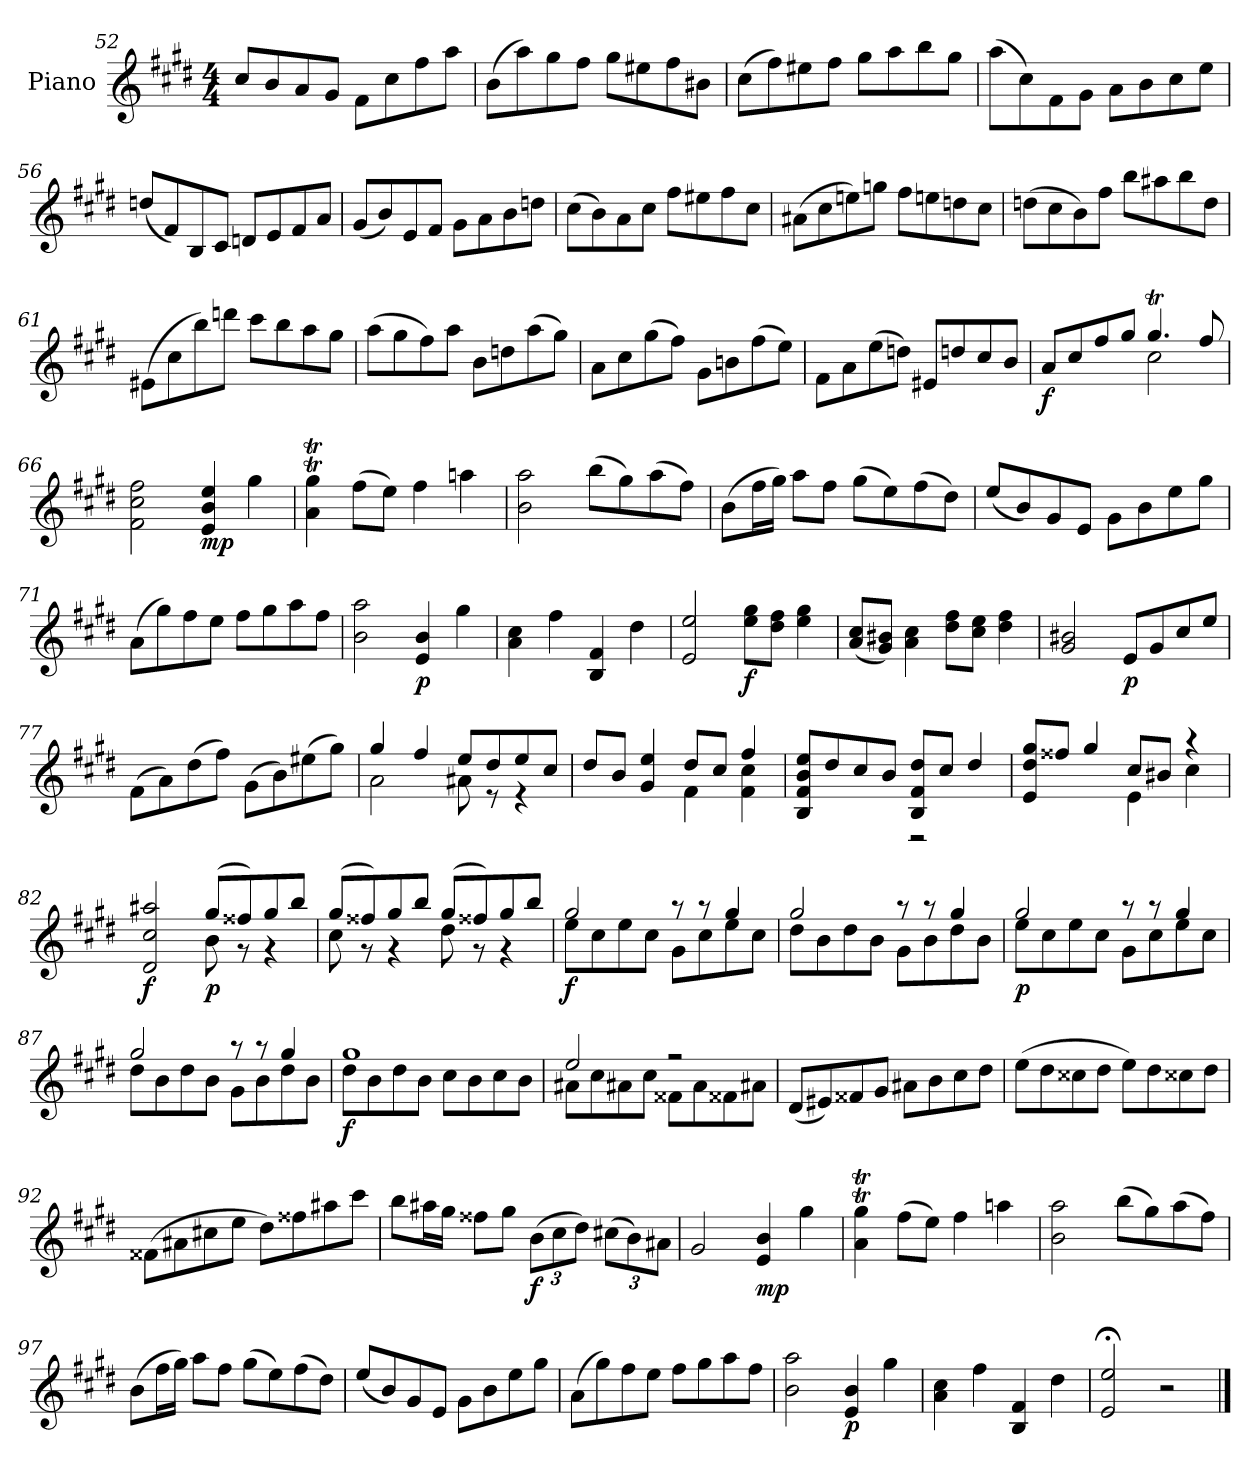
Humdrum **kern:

**kern	**dynam
*part1	*part1
*staff1	*staff1
*I"Piano	*
*I'Pno.	*
*clefG2	*
*k[f#c#g#d#]	*
*M4/4	*
=52	=52
8cc#/L	.
8b/	.
8a/	.
8g#/J	.
8f#\L	.
8cc#\	.
8ff#\	.
8aa\J	.
=53	=53
(8b\L	.
8aa\)	.
8gg#\	.
8ff#\J	.
8gg#\L	.
8ee#X\	.
8ff#\	.
8b#X\J	.
=54	=54
(8cc#\L	.
8ff#\)	.
8ee#X\	.
8ff#\J	.
8gg#\L	.
8aa\	.
8bb\	.
8gg#\J	.
!!LO:PB:g=z
=55	=55
(8aa\L	.
8cc#\)	.
8f#\	.
8g#\J	.
8a\L	.
8b\	.
8cc#\	.
8ee\J	.
=56	=56
(8ddn/L	.
8f#/)	.
8B/	.
8c#/J	.
8dn/L	.
8e/	.
8f#/	.
8a/J	.
=57	=57
(8g#/L	.
8b/)	.
8e/	.
8f#/J	.
8g#\L	.
8a\	.
8b\	.
8ddn\J	.
=58	=58
(8cc#\L	.
8b\)	.
8a\	.
8cc#\J	.
8ff#\L	.
8ee#X\	.
8ff#\	.
8cc#\J	.
!!LO:LB:g=z
=59	=59
(8a#X\L	.
8cc#\	.
8een\)	.
8ggn\J	.
8ff#\L	.
8een\	.
8ddn\	.
8cc#\J	.
=60	=60
(8ddn\L	.
8cc#\	.
8b\)	.
8ff#\J	.
8bb\L	.
8aa#X\	.
8bb\	.
8dd\J	.
=61	=61
(8e#X\L	.
8cc#\	.
8bb\)	.
8dddn\J	.
8ccc#\L	.
8bb\	.
8aa\	.
8gg#\J	.
=62	=62
(8aa\L	.
8gg#\	.
8ff#\)	.
8aa\J	.
8b\L	.
8ddn\	.
(8aa\	.
8gg#\J)	.
!!LO:LB:g=z
=63	=63
8a\L	.
8cc#\	.
(8gg#\	.
8ff#\J)	.
8g#\L	.
8bn\	.
(8ff#\	.
8ee\J)	.
=64	=64
8f#\L	.
8a\	.
(8ee\	.
8ddn\J)	.
8e#X/L	.
8ddn/	.
8cc#/	.
8b/J	.
=65	=65
*^	*
!	!	!LO:DY:b
8a/L	2ryy	f
8cc#/	.	.
8ff#/	.	.
8gg#/J	.	.
4.gg#t/	2cc#\	.
8ff#/	.	.
*v	*v	*
=66	=66
2f#\ 2cc#\ 2ff#\	.
!	!LO:DY:b
4e/ 4b/ 4ee/	mp
4gg#\	.
=67	=67
4a\T 4gg#\T	.
(8ff#\L	.
8ee\J)	.
4ff#\	.
4aa\	.
=68	=68
2b\ 2aa\	.
(8bb\L	.
8gg#\)	.
(8aa\	.
8ff#\J)	.
!!LO:LB:g=z
=69	=69
(8b\L	.
16ff#\L	.
16gg#\JJ)	.
8aa\L	.
8ff#\J	.
(8gg#\L	.
8ee\)	.
(8ff#\	.
8dd#\J)	.
=70	=70
(8ee/L	.
8b/)	.
8g#/	.
8e/J	.
8g#\L	.
8b\	.
8ee\	.
8gg#\J	.
=71	=71
(8a\L	.
8gg#\)	.
8ff#\	.
8ee\J	.
8ff#\L	.
8gg#\	.
8aa\	.
8ff#\J	.
=72	=72
2b\ 2aa\	.
!	!LO:DY:b
4e/ 4b/	p
4gg#\	.
=73	=73
4a\ 4cc#\	.
4ff#\	.
4B/ 4f#/	.
4dd#\	.
=74	=74
2e/ 2ee/	.
!	!LO:DY:b
8ee\ 8gg#\L	f
8dd#\ 8ff#\J	.
4ee\ 4gg#\	.
!!LO:LB:g=z
=75	=75
(8a/ 8cc#/L	.
8g#/ 8b#X/J)	.
4a\ 4cc#\	.
8dd#\ 8ff#\L	.
8cc#\ 8ee\J	.
4dd#\ 4ff#\	.
=76	=76
2g#/ 2b#X/	.
!	!LO:DY:b
8e/L	p
8g#/	.
8cc#/	.
8ee/J	.
=77	=77
(8f#\L	.
8a\)	.
(8dd#\	.
8ff#\J)	.
(8g#\L	.
8b\)	.
(8ee#X\	.
8gg#\J)	.
=78	=78
*^	*
4gg#/	2a\	.
4ff#/	.	.
8ee/L	8a#X\	.
8dd#/	8r	.
8ee/	4r	.
8cc#/J	.	.
=79	=79	=79
8dd#/L	2ryy	.
8b/J	.	.
4g#/ 4ee/	.	.
8dd#/L	4f#\	.
8cc#/J	.	.
4ff#/	4f#\ 4cc#\	.
=80	=80	=80
8B/ 8f#/ 8b/ 8ee/L	2ryy	.
8dd#/	.	.
8cc#/	.	.
8b/J	.	.
8B/ 8f#/ 8dd#/L	2r	.
8cc#/J	.	.
4dd#/	.	.
!!LO:LB:g=z	!!
=81	=81	=81
8e/ 8dd#/ 8gg#/L	2ryy	.
8ff##X/J	.	.
4gg#/	.	.
8cc#/L	4e\	.
8b#X/J	.	.
4raa	4cc#\	.
=82	=82	=82
!	!	!LO:DY:b
2d#/ 2cc#/ 2aa#X/	2ryy	f
!	!	!LO:DY:b
(8gg#/L	8b\	p
8ff##X/)	8r	.
8gg#/	4r	.
8bb/J	.	.
=83	=83	=83
(8gg#/L	8cc#\	.
8ff##X/)	8r	.
8gg#/	4r	.
8bb/J	.	.
(8gg#/L	8dd#\	.
8ff##X/)	8r	.
8gg#/	4r	.
8bb/J	.	.
=84	=84	=84
!	!	!LO:DY:b
2gg#/	8ee\L	f
.	8cc#\	.
.	8ee\	.
.	8cc#\J	.
8r	8g#\L	.
8r	8cc#\	.
4gg#/	8ee\	.
.	8cc#\J	.
=85	=85	=85
2gg#/	8dd#\L	.
.	8b\	.
.	8dd#\	.
.	8b\J	.
8r	8g#\L	.
8r	8b\	.
4gg#/	8dd#\	.
.	8b\J	.
!!LO:LB:g=z	!!
=86	=86	=86
!	!	!LO:DY:b
2gg#/	8ee\L	p
.	8cc#\	.
.	8ee\	.
.	8cc#\J	.
8r	8g#\L	.
8r	8cc#\	.
4gg#/	8ee\	.
.	8cc#\J	.
=87	=87	=87
2gg#/	8dd#\L	.
.	8b\	.
.	8dd#\	.
.	8b\J	.
8r	8g#\L	.
8r	8b\	.
4gg#/	8dd#\	.
.	8b\J	.
=88	=88	=88
!	!	!LO:DY:b
1gg#	8dd#\L	f
.	8b\	.
.	8dd#\	.
.	8b\J	.
.	8cc#\L	.
.	8b\	.
.	8cc#\	.
.	8b\J	.
=89	=89	=89
2ee/	8a#X\L	.
.	8cc#\	.
.	8a#X\	.
.	8cc#\J	.
2r	8f##X\L	.
.	8a#\	.
.	8f##X\	.
.	8a#X\J	.
*v	*v	*
!!LO:LB:g=z
=90	=90
(8d#/L	.
8e#X/)	.
8f##X/	.
8g#/J	.
8a#X\L	.
8b\	.
8cc#\	.
8dd#\J	.
=91	=91
(8ee\L	.
8dd#\	.
8cc##X\	.
8dd#\J	.
8ee\L)	.
8dd#\	.
8cc##X\	.
8dd#\J	.
=92	=92
(8f##X\L	.
8a#X\	.
8cc#X\	.
8ee\J	.
8dd#\L)	.
8ff##X\	.
8aa#X\	.
8ccc#\J	.
!!LO:LB:g=z
=93	=93
8bb\L	.
16aa#X\L	.
16gg#\JJ	.
8ff##X\L	.
8gg#\J	.
*Xbrackettup	*
!	!LO:DY:b
(12b\L	f
12cc#\	.
12dd#\J)	.
(12cc#X\L	.
12b\)	.
12a#X\J	.
=94	=94
2g#/	.
!	!LO:DY:b
4e/ 4b/	mp
4gg#\	.
=95	=95
4a\T 4gg#\T	.
(8ff#\L	.
8ee\J)	.
4ff#\	.
4aa\	.
=96	=96
2b\ 2aa\	.
(8bb\L	.
8gg#\)	.
(8aa\	.
8ff#\J)	.
=97	=97
(8b\L	.
16ff#\L	.
16gg#\JJ)	.
8aa\L	.
8ff#\J	.
(8gg#\L	.
8ee\)	.
(8ff#\	.
8dd#\J)	.
!!LO:LB:g=z
=98	=98
(8ee/L	.
8b/)	.
8g#/	.
8e/J	.
8g#\L	.
8b\	.
8ee\	.
8gg#\J	.
=99	=99
(8a\L	.
8gg#\)	.
8ff#\	.
8ee\J	.
8ff#\L	.
8gg#\	.
8aa\	.
8ff#\J	.
=100	=100
2b\ 2aa\	.
!	!LO:DY:b
4e/ 4b/	p
4gg#\	.
=101	=101
4a\ 4cc#\	.
4ff#\	.
4B/ 4f#/	.
4dd#\	.
=102	=102
2e/;< 2ee/;<	.
2r	.
==	==
*-	*-
